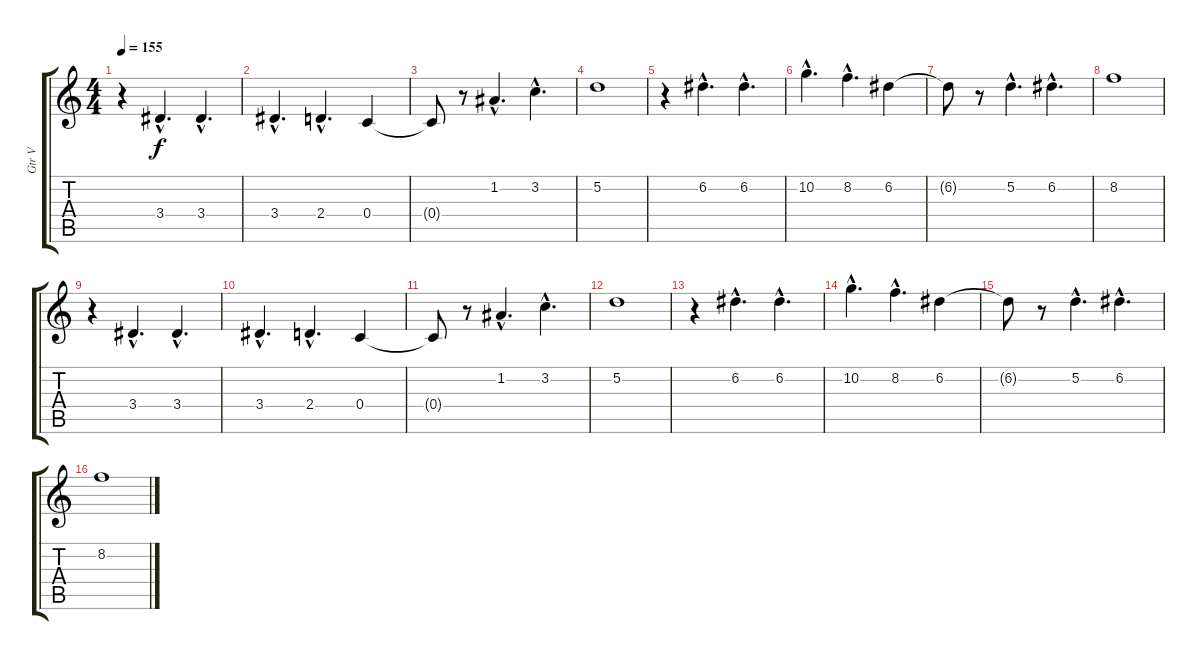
\track ("Gtr V" "Gtr V") {instrument acousticguitarsteel}
\staff {score tabs}
\tuning (D4 A3 F3 C3 G2 C2) {hide}
\ts (4 4)
\tempo 155
\clef g2
\ks c
r.4{dy f} 3.4{hac}.4{d} 3.4{hac}.4{d} |
3.4{hac}.4{d} 2.4{hac}.4{d} 0.4.4 |
0.4{t}.8 r.8 1.2{hac}.4{d} 3.2{hac}.4{d} |
5.2.1 |
r.4 6.2{hac}.4{d} 6.2{hac}.4{d} |
10.2{hac}.4{d} 8.2{hac}.4{d} 6.2.4 |
6.2{t}.8 r.8 5.2{hac}.4{d} 6.2{hac}.4{d} |
8.2.1 |
r.4 3.4{hac}.4{d} 3.4{hac}.4{d} |
3.4{hac}.4{d} 2.4{hac}.4{d} 0.4.4 |
0.4{t}.8 r.8 1.2{hac}.4{d} 3.2{hac}.4{d} |
5.2.1 |
r.4 6.2{hac}.4{d} 6.2{hac}.4{d} |
10.2{hac}.4{d} 8.2{hac}.4{d} 6.2.4 |
6.2{t}.8 r.8 5.2{hac}.4{d} 6.2{hac}.4{d} |
8.2.1
